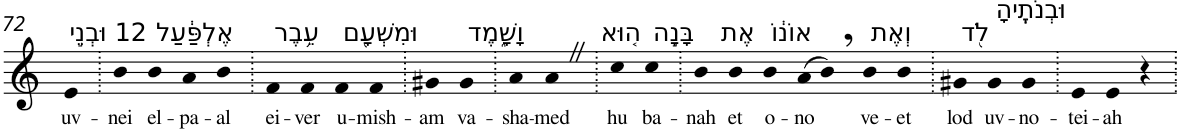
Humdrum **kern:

**kern	**text
*part1	*part1
*staff1	*staff1
*I"Piano	*
*I'Pno	*
!!LO:PB:g=z
*clefG2	*
*k[]	*
=72	=72
!LO:TX:a:t=12 וּבְנֵ֣י	!
!	!LO:LY:b
4e	uv-
=73.	=73.
!	!LO:LY:b
4b	-nei
!LO:TX:a:t=אֶלְפַּ֔עַל	!
!	!LO:LY:b
4b	el-
!	!LO:LY:b
4a	-pa-
!	!LO:LY:b
4b	-al
=74.	=74.
!LO:TX:a:t=עֵ֥בֶר	!
!	!LO:LY:b
4f	ei-
!	!LO:LY:b
4f	-ver
!LO:TX:a:t=וּמִשְׁעָ֖ם	!
!	!LO:LY:b
4f	u-
!	!LO:LY:b
4f	-mish-
=75.	=75.
!	!LO:LY:b
4g#X	-am
!LO:TX:a:t=וָשָׁ֑מֶד	!
!	!LO:LY:b
4g#	va-
=76.	=76.
!	!LO:LY:b
4a	-sha-
!	!LO:LY:b
4aZ	-med
=77.	=77.
!LO:TX:a:t=ה֚וּא	!
!	!LO:LY:b
4cc	hu
!LO:TX:a:t=בָּנָ֣ה	!
!	!LO:LY:b
4cc	ba-
=78.	=78.
!	!LO:LY:b
4b	-nah
!LO:TX:a:t=אֶת	!
!	!LO:LY:b
4b	et
!LO:TX:a:t=אוֹנ֔וֹ	!
!	!LO:LY:b
4b	o-
!	!LO:LY:b
(>8a	-no
8b,)	.
!LO:TX:a:t=וְאֶת	!
!	!LO:LY:b
4b	ve-
!	!LO:LY:b
4b	-et
=79.	=79.
!LO:TX:a:t=לֹ֖ד	!
!	!LO:LY:b
4g#X	lod
!LO:TX:a:t=וּבְנֹתֶֽיהָ	!
!	!LO:LY:b
4g#	uv-
!	!LO:LY:b
4g#	-no-
=80.	=80.
!	!LO:LY:b
4e	-tei-
!	!LO:LY:b
4e	-ah
4r	.
=.	=.
*-	*-
